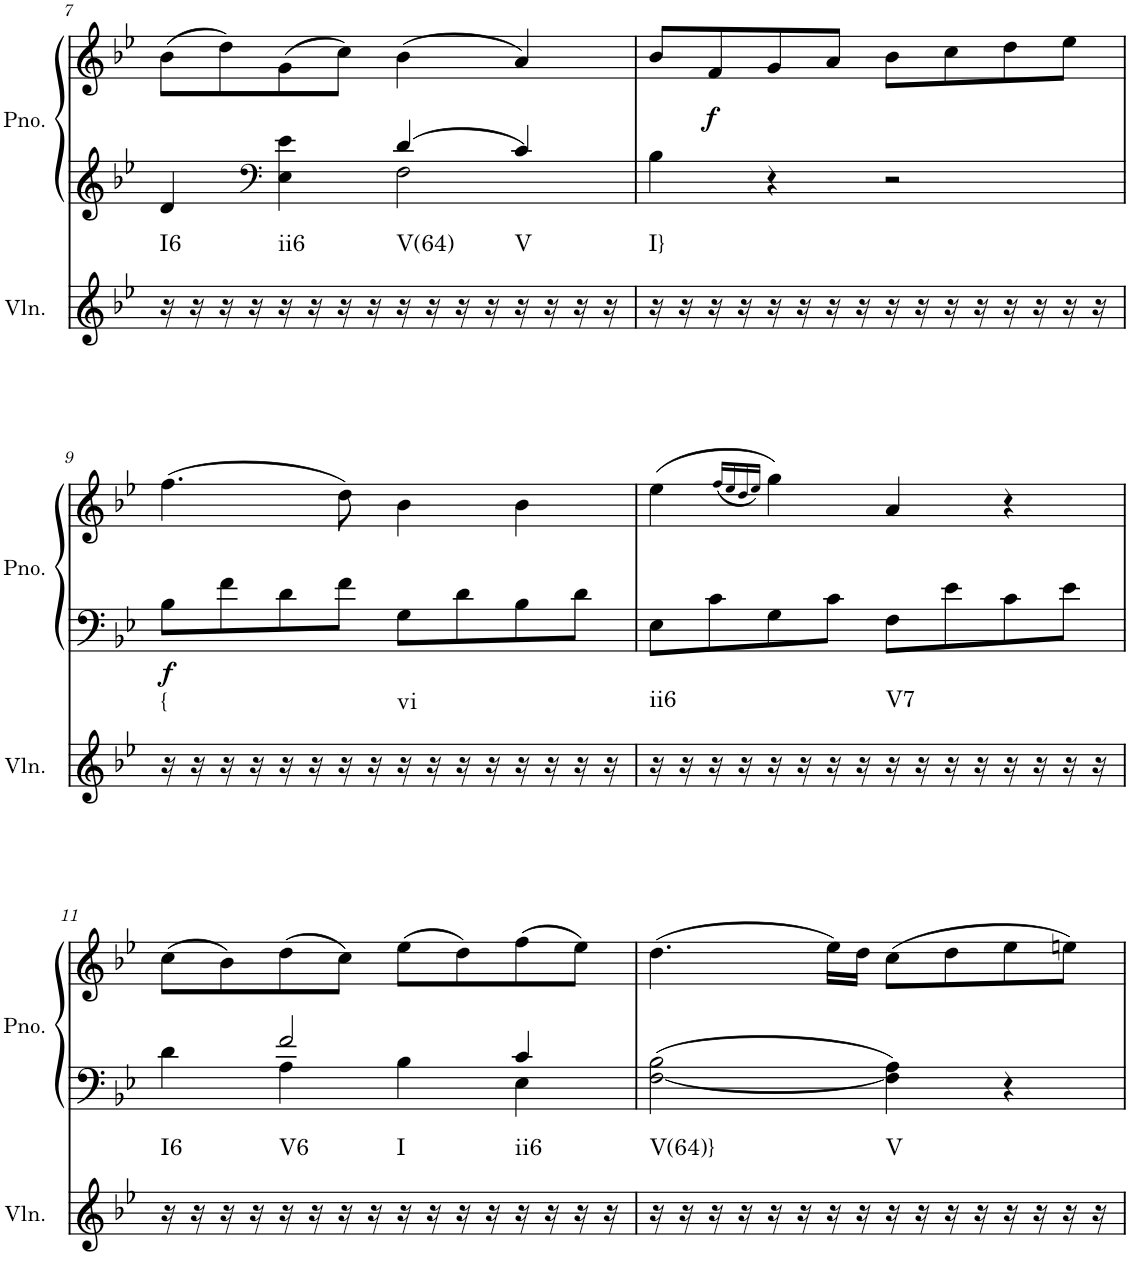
**kern	**harte	**kern	**kern	**dynam
*part2	*part2	*part1	*part1	*part1
*staff3	*	*staff2	*staff1	*staff1/2
*I"Violin	*	*I"Piano, Piano right	*	*
*I'Vln.	*	*I'Pno.	*	*
!!LO:PB:g=z
*clefG2	*	*clefG2	*clefG2	*
*k[b-e-]	*	*k[b-e-]	*k[b-e-]	*
*M2/2	*	*M2/2	*M2/2	*
*met(c|)	*	*met(c|)	*met(c|)	*
=7	=7	=7	=7	=7
*	*	*^	*	*
!	!LO:H:kt=I6	!	!	!	!
16r	N	4d/	2ryy	(8b-\L	.
16r	.	.	.	.	.
16r	.	.	.	8dd\)	.
16r	.	.	.	.	.
*	*	*clefF4	*	*	*
!	!LO:H:kt=ii6	!	!	!	!
16r	N	4E-\ 4e-\	.	(8g\	.
16r	.	.	.	.	.
16r	.	.	.	8cc\J)	.
16r	.	.	.	.	.
!	!LO:H:kt=V(64)	!	!	!	!
16r	N	4d/	2F\	(4b-\	.
16r	.	.	.	.	.
16r	.	.	.	.	.
16r	.	.	.	.	.
!	!LO:H:kt=V	!	!	!	!
16r	N	4c/	.	4a/)	.
16r	.	.	.	.	.
16r	.	.	.	.	.
16r	.	.	.	.	.
*	*	*v	*v	*	*
=8	=8	=8	=8	=8
!	!LO:H:kt=I}	!	!	!
16r	N	4B-\	8b-/L	.
16r	.	.	.	.
!	!	!	!	!LO:DY:b
16r	.	.	8f/	f
16r	.	.	.	.
16r	.	4r	8g/	.
16r	.	.	.	.
16r	.	.	8a/J	.
16r	.	.	.	.
16r	.	2r	8b-\L	.
16r	.	.	.	.
16r	.	.	8cc\	.
16r	.	.	.	.
16r	.	.	8dd\	.
16r	.	.	.	.
16r	.	.	8ee-\J	.
16r	.	.	.	.
!!LO:LB:g=z
=9	=9	=9	=9	=9
!	!LO:H:kt={	!	!	!LO:DY:b=2
16r	N	8B-\L	(4.ff\	f
16r	.	.	.	.
16r	.	8f\	.	.
16r	.	.	.	.
16r	.	8d\	.	.
16r	.	.	.	.
16r	.	8f\J	8dd\)	.
16r	.	.	.	.
!	!LO:H:kt=vi	!	!	!
16r	N	8G\L	4b-\	.
16r	.	.	.	.
16r	.	8d\	.	.
16r	.	.	.	.
16r	.	8B-\	4b-\	.
16r	.	.	.	.
16r	.	8d\J	.	.
16r	.	.	.	.
=10	=10	=10	=10	=10
!	!LO:H:kt=ii6	!	!	!
16r	N	8E-\L	(4ee-\	.
16r	.	.	.	.
16r	.	8c\	.	.
16r	.	.	.	.
.	.	.	(16qff/LL	.
.	.	.	16qee-/	.
.	.	.	16qdd/	.
.	.	.	16qee-/JJ)	.
16r	.	8G\	4gg\)	.
16r	.	.	.	.
16r	.	8c\J	.	.
16r	.	.	.	.
!	!LO:H:kt=V7	!	!	!
16r	N	8F\L	4a/	.
16r	.	.	.	.
16r	.	8e-\	.	.
16r	.	.	.	.
16r	.	8c\	4r	.
16r	.	.	.	.
16r	.	8e-\J	.	.
16r	.	.	.	.
!!LO:LB:g=z
=11	=11	=11	=11	=11
*	*	*^	*	*
!	!LO:H:kt=I6	!	!	!	!
16r	N	4d\	4ryy	(8cc\L	.
16r	.	.	.	.	.
16r	.	.	.	8b-\)	.
16r	.	.	.	.	.
!	!LO:H:kt=V6	!	!	!	!
16r	N	2f/	4A\	(8dd\	.
16r	.	.	.	.	.
16r	.	.	.	8cc\J)	.
16r	.	.	.	.	.
!	!LO:H:kt=I	!	!	!	!
16r	N	.	4B-\	(8ee-\L	.
16r	.	.	.	.	.
16r	.	.	.	8dd\)	.
16r	.	.	.	.	.
!	!LO:H:kt=ii6	!	!	!	!
16r	N	4c/	4E-\	(8ff\	.
16r	.	.	.	.	.
16r	.	.	.	8ee-\J)	.
16r	.	.	.	.	.
*	*	*v	*v	*	*
=12	=12	=12	=12	=12
!	!LO:H:kt=V(64)}	!	!	!
16r	N	[<2F\ 2B-\	(4.dd\	.
16r	.	.	.	.
16r	.	.	.	.
16r	.	.	.	.
16r	.	.	.	.
16r	.	.	.	.
16r	.	.	16ee-\LL)	.
16r	.	.	16dd\JJ	.
!	!LO:H:kt=V	!	!	!
16r	N	4F\] 4A\	(8cc\L	.
16r	.	.	.	.
16r	.	.	8dd\	.
16r	.	.	.	.
16r	.	4r	8ee-\	.
16r	.	.	.	.
16r	.	.	8een\J)	.
16r	.	.	.	.
=	=	=	=	=
*-	*-	*-	*-	*-
